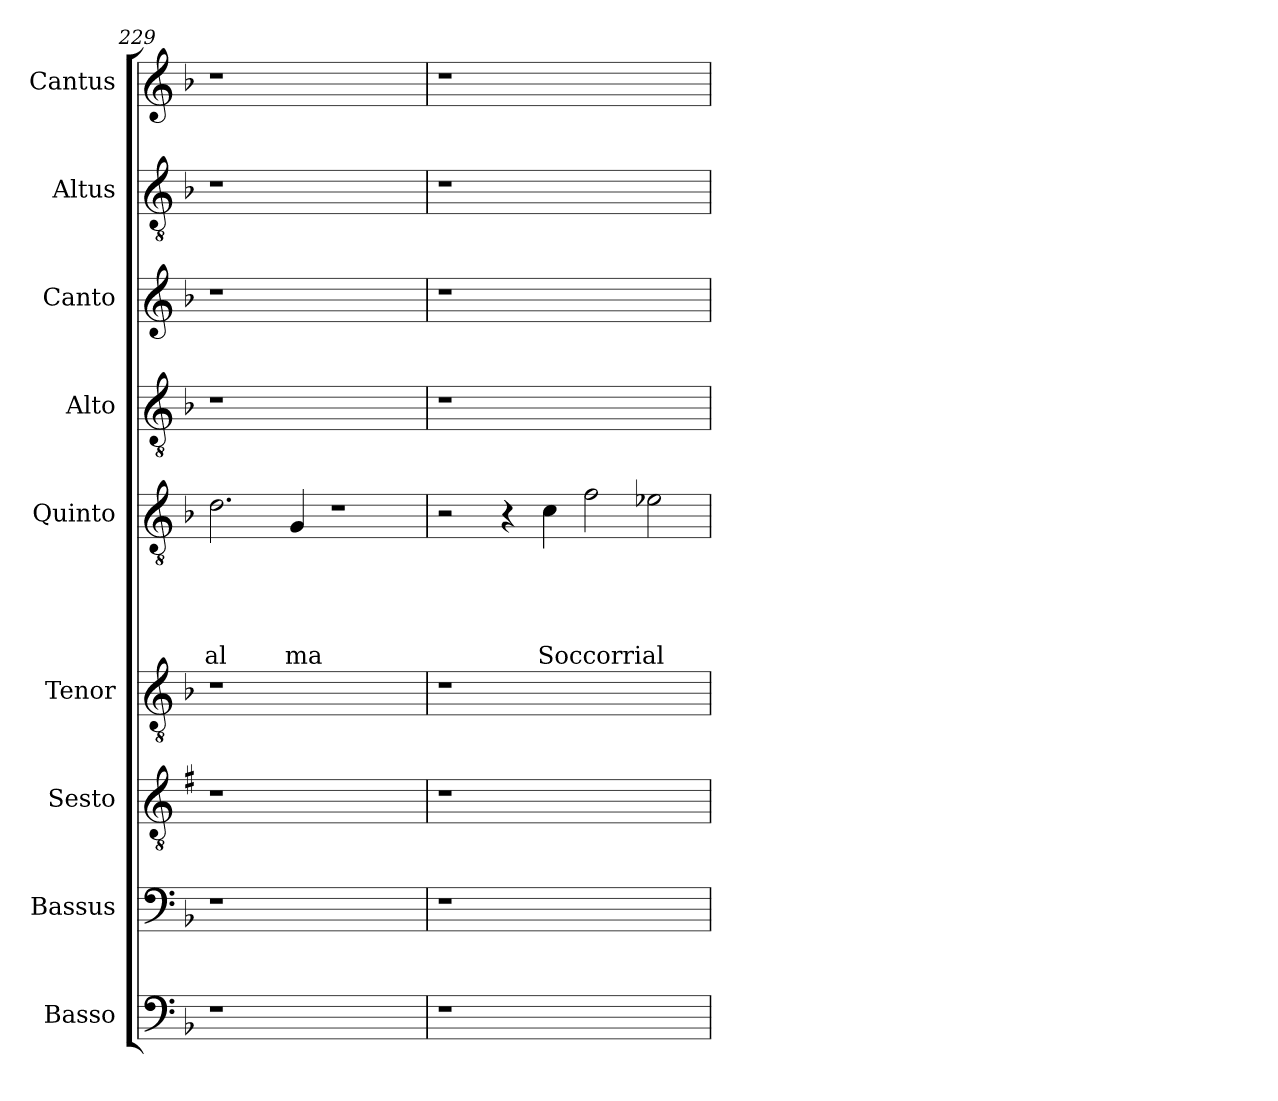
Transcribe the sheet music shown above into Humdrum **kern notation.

**kern	**kern	**kern	**kern	**kern	**text	**text	**text	**text	**text	**kern	**kern	**kern	**kern
*part9	*part8	*part7	*part6	*part5	*part5	*part5	*part5	*part5	*part5	*part4	*part3	*part2	*part1
*staff9	*staff8	*staff7	*staff6	*staff5	*staff5	*staff5	*staff5	*staff5	*staff5	*staff4	*staff3	*staff2	*staff1
*I"Basso	*I"Bassus	*I"Sesto	*I"Tenor	*I"Quinto	*	*	*	*	*	*I"Alto	*I"Canto	*I"Altus	*I"Cantus
*	*	*I'Sesto	*I'Tenor	*I'Quinto	*	*	*	*	*	*I'Alto	*I'Canto	*I'Altus	*I'Cantus
*clefF4	*clefF4	*clefGv2	*clefGv2	*clefGv2	*	*	*	*	*	*clefGv2	*clefG2	*clefGv2	*clefG2
*k[b-]	*k[b-]	*k[f#]	*k[b-]	*k[b-]	*	*	*	*	*	*k[b-]	*k[b-]	*k[b-]	*k[b-]
*F:	*F:	*G:	*F:	*F:	*	*	*	*	*	*F:	*F:	*F:	*F:
=229	=229	=229	=229	=229	=229	=229	=229	=229	=229	=229	=229	=229	=229
!	!	!	!	!	!	!	!	!	!LO:LY:b	!	!	!	!
1r	1r	1r	1r	2.d\	.	.	.	.	al	1r	1r	1r	1r
!	!	!	!	!	!	!	!	!	!LO:LY:b	!	!	!	!
.	.	.	.	4G/	.	.	.	.	ma	.	.	.	.
1ryy	1ryy	1ryy	1ryy	1r	.	.	.	.	.	1ryy	1ryy	1ryy	1ryy
!!LO:LB:g=z
=230	=230	=230	=230	=230	=230	=230	=230	=230	=230	=230	=230	=230	=230
1r	1r	1r	1r	2r	.	.	.	.	.	1r	1r	1r	1r
.	.	.	.	4r	.	.	.	.	.	.	.	.	.
!	!	!	!	!	!	!	!	!	!LO:LY:b	!	!	!	!
.	.	.	.	4c\	.	.	.	.	Soccorri	.	.	.	.
1ryy	1ryy	1ryy	1ryy	2f\	.	.	.	.	.	1ryy	1ryy	1ryy	1ryy
!	!	!	!	!	!	!	!	!	!LO:LY:b	!	!	!	!
.	.	.	.	2e-X\	.	.	.	.	al	.	.	.	.
=	=	=	=	=	=	=	=	=	=	=	=	=	=
*-	*-	*-	*-	*-	*-	*-	*-	*-	*-	*-	*-	*-	*-
